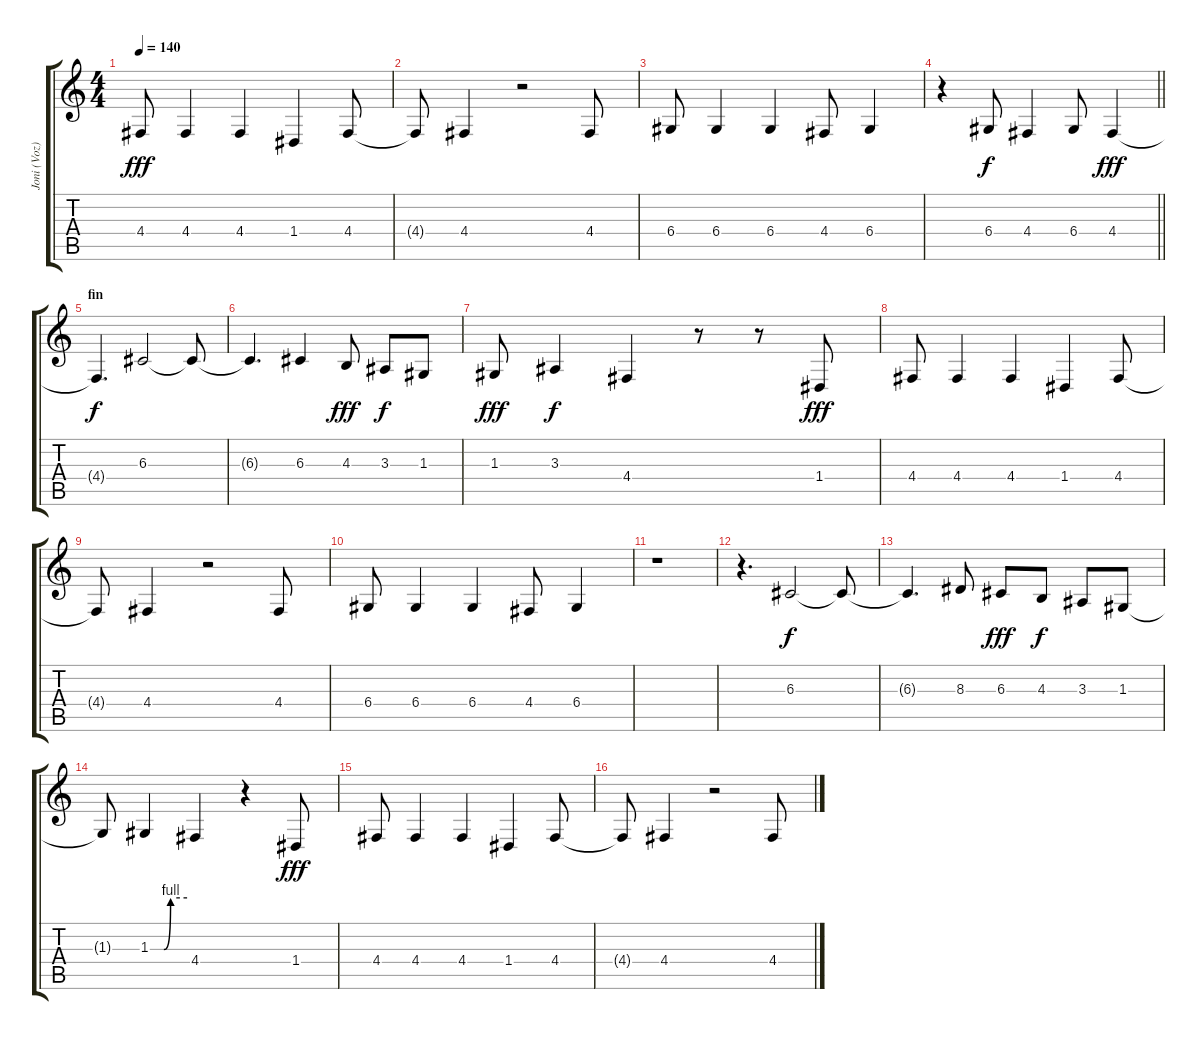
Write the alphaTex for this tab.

\track ("Joni (Voz)" "Joni (Voz)") {instrument clarinet}
\staff {score tabs}
\tuning (E4 B3 G3 D3 A2 E2) {hide}
\ts (4 4)
\tempo 140
\clef g2
\ks aminor
4.4.8{dy fff} 4.4.4 4.4.4 1.4.4 4.4.8 |
4.4{t}.8 4.4.4 r.2 4.4.8 |
6.4.8 6.4.4 6.4.4 4.4.8 6.4.4 |
\barLineRight lightlight
r.4 6.4.8{dy f} 4.4.4 6.4.8 4.4.4{dy fff} |
\section ("" "fin")
4.4{t}.4{d dy f} 6.3.2 6.3{t}.8 |
6.3{t}.4{d} 6.3.4 4.3.8{dy fff} 3.3.8{dy f} 1.3.8 |
1.3.8{dy fff} 3.3.4{dy f} 4.4.4 r.8 r.8 1.4.8{dy fff} |
4.4.8 4.4.4 4.4.4 1.4.4 4.4.8 |
4.4{t}.8 4.4.4 r.2 4.4.8 |
6.4.8 6.4.4 6.4.4 4.4.8 6.4.4 |
r.1 |
r.4{d} 6.3.2{dy f} 6.3{t}.8 |
6.3{t}.4{d} 8.3.8 6.3.8{dy fff} 4.3.8{dy f} 3.3.8 1.3.8 |
1.3{t}.8 1.3{be (custom 0 0 22 0 33 4 60 4)}.4 4.4.4 r.4 1.4.8{dy fff} |
4.4.8 4.4.4 4.4.4 1.4.4 4.4.8 |
4.4{t}.8 4.4.4 r.2 4.4.8
